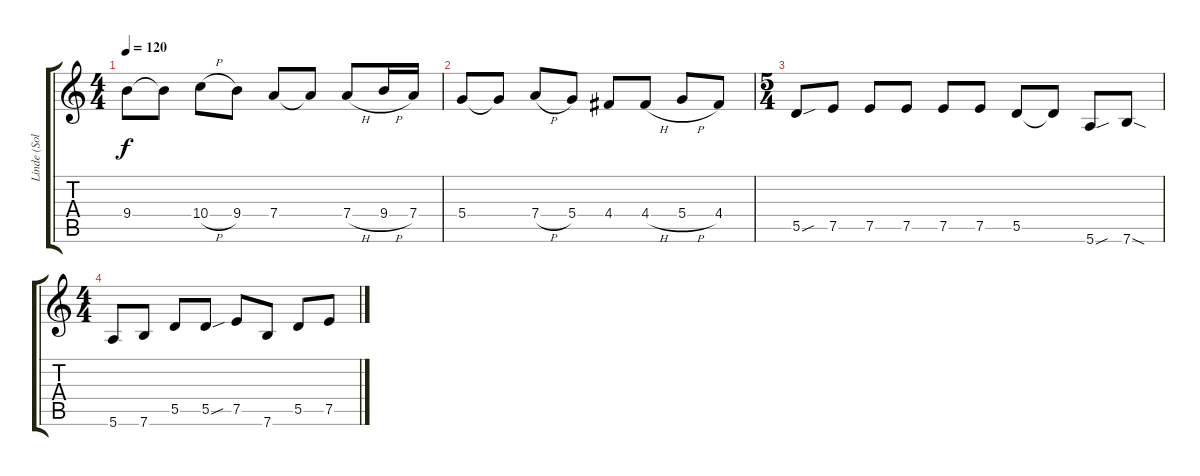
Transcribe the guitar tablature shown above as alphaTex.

\track ("Linde (Solo)" "Linde (Sol") {instrument distortionguitar}
\staff {score tabs}
\tuning (E4 B3 G3 D3 A2 E2) {hide}
\ts (4 4)
\tempo 120
\clef g2
\ks c
9.4.8{dy f} 9.4{t}.8 10.4{h}.8 9.4.8 7.4.8 7.4{t}.8 7.4{h}.8 9.4{h}.16 7.4.16 |
5.4.8 5.4{t}.8 7.4{h}.8 5.4.8 4.4.8 4.4{h}.8 5.4{h}.8 4.4.8 |
\ts (5 4)
5.5{sou}.8 7.5.8 7.5.8 7.5.8 7.5.8 7.5.8 5.5.8 5.5{t}.8 5.6{sou}.8 7.6{sod}.8 |
\ts (4 4)
5.6.8 7.6.8 5.5.8 5.5{sou}.8 7.5.8 7.6.8 5.5.8 7.5.8
